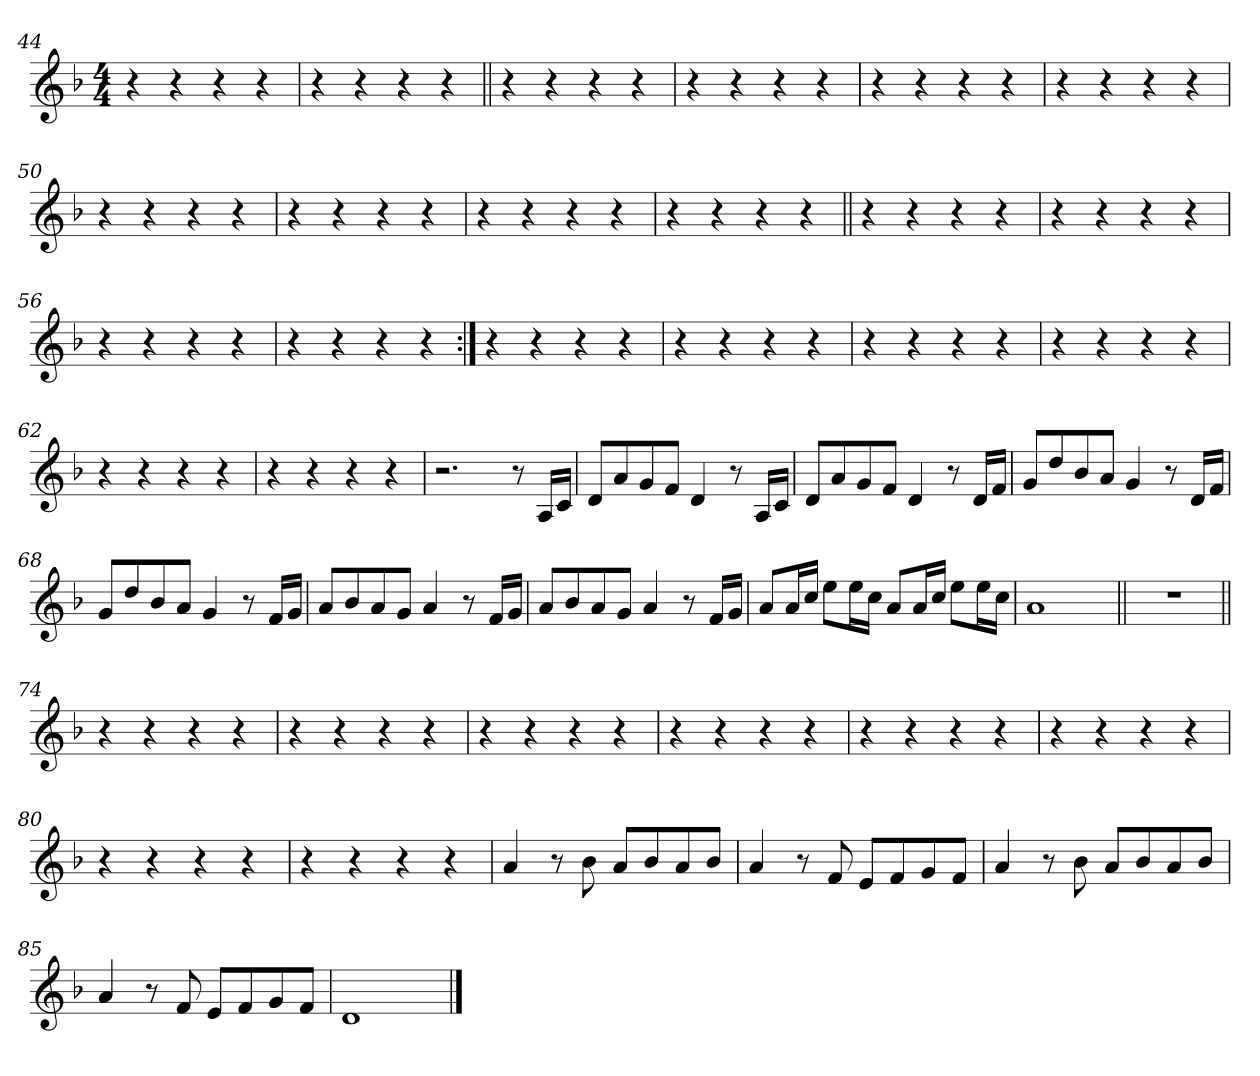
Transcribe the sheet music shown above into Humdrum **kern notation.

**kern
*part1
*staff1
!!LO:LB:g=z
*clefG2
*k[b-]
*F:
*M4/4
=44
4r
4r
4r
4r
=45
4r
4r
4r
4r
=46||
4r
4r
4r
4r
=47
4r
4r
4r
4r
=48
4r
4r
4r
4r
=49
4r
4r
4r
4r
=50
4r
4r
4r
4r
=51
4r
4r
4r
4r
!!LO:LB:g=z
=52
4r
4r
4r
4r
=53
4r
4r
4r
4r
=54||
4r
4r
4r
4r
=55
4r
4r
4r
4r
=56
4r
4r
4r
4r
=57
4r
4r
4r
4r
=58:|!
4r
4r
4r
4r
=59
4r
4r
4r
4r
!!LO:LB:g=z
=60
4r
4r
4r
4r
=61
4r
4r
4r
4r
=62
4r
4r
4r
4r
=63
4r
4r
4r
4r
=64
2.r
8r
16Ai/LL
16ci/JJ
=65
8di/L
8ai/
8gi/
8fi/J
4di/
8r
16Ai/LL
16ci/JJ
=66
8di/L
8ai/
8gi/
8fi/J
4di/
8r
16di/LL
16fi/JJ
!!LO:LB:g=z
=67
8gi/L
8ddi/
8b-i/
8ai/J
4gi/
8r
16di/LL
16fi/JJ
=68
8gi/L
8ddi/
8b-i/
8ai/J
4gi/
8r
16fi/LL
16gi/JJ
=69
8ai/L
8b-i/
8ai/
8gi/J
4ai/
8r
16fi/LL
16gi/JJ
=70
8ai/L
8b-i/
8ai/
8gi/J
4ai/
8r
16fi/LL
16gi/JJ
=71
8ai/L
16ai/L
16cci/JJ
8eei\L
16eei\L
16cci\JJ
8ai/L
16ai/L
16cci/JJ
8eei\L
16eei\L
16cci\JJ
=72
1ai
=73||
1r
!!LO:LB:g=z
=74||
4r
4r
4r
4r
=75
4r
4r
4r
4r
=76
4r
4r
4r
4r
=77
4r
4r
4r
4r
=78
4r
4r
4r
4r
=79
4r
4r
4r
4r
=80
4r
4r
4r
4r
!!LO:LB:g=z
=81
4r
4r
4r
4r
=82
4ai/
8r
8b-i\
8ai/L
8b-i/
8ai/
8b-i/J
=83
4ai/
8r
8fi/
8ei/L
8fi/
8gi/
8fi/J
=84
4ai/
8r
8b-i\
8ai/L
8b-i/
8ai/
8b-i/J
=85
4ai/
8r
8fi/
8ei/L
8fi/
8gi/
8fi/J
=86
1di
==
*-
